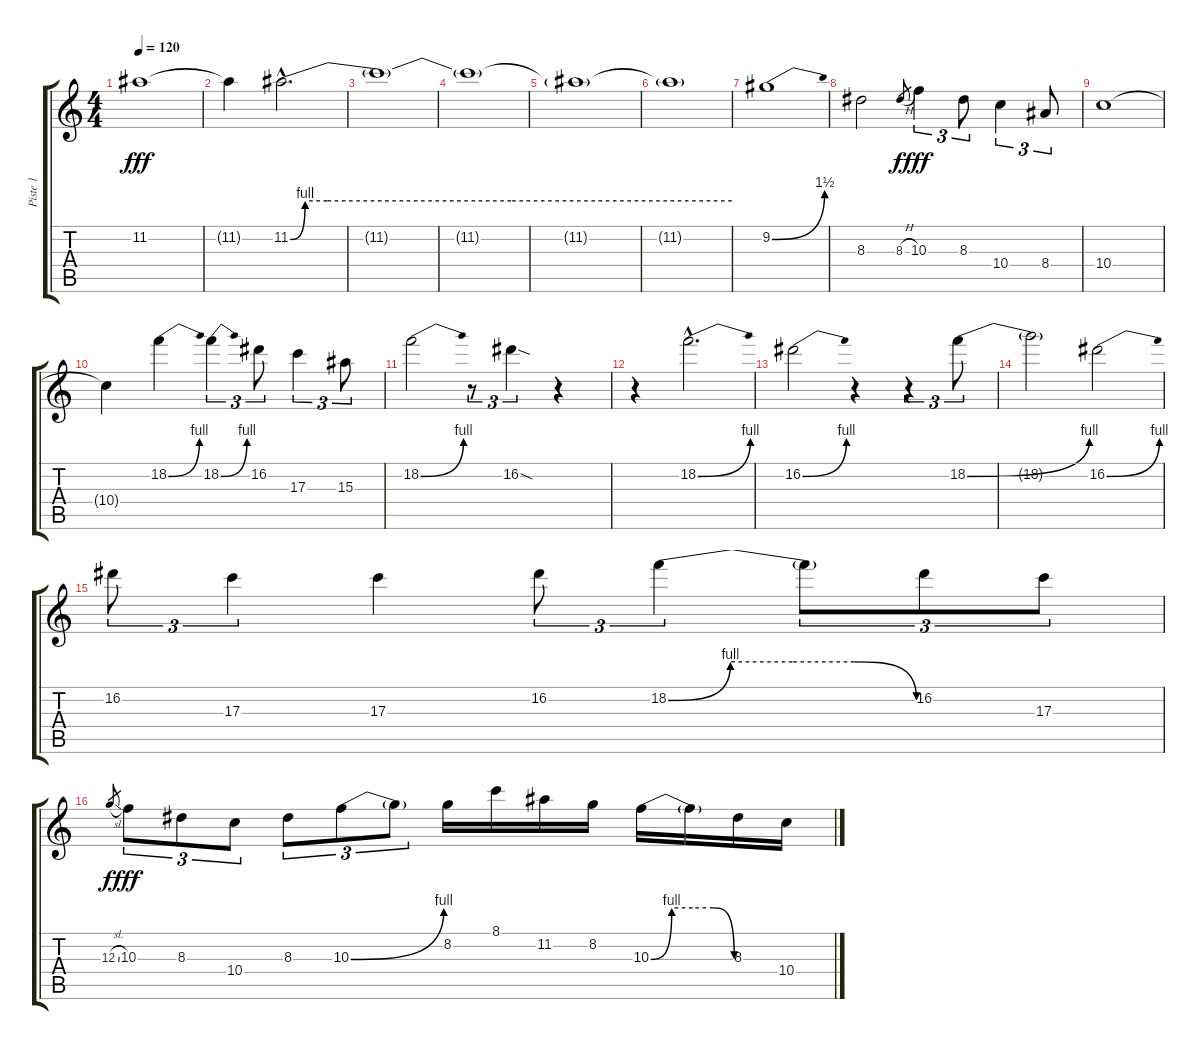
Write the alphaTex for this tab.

\track ("Piste 1" "Piste 1") {instrument overdrivenguitar}
\staff {score tabs}
\tuning (E4 B3 G3 D3 A2 E2) {hide}
\ts (4 4)
\tempo 120
\clef g2
\ks c
11.2{t}.1{dy fff} |
11.2{t}.4 11.2{be (custom 0 0 2 4 5 4 30 4 60 4) hac}.2{d} |
11.2{t}.1 |
11.2{t}.1 |
11.2{t}.1 |
11.2{t}.1 |
9.2{be (bend 0 0 60 6)}.1 |
8.3.2 8.3{h}.8{gr dy f} 10.3.4{tu (3 2) dy fff} 8.3.8{tu (3 2)} 10.4.4{tu (3 2)} 8.4.8{tu (3 2)} |
10.4.1 |
10.4{t}.4 18.2{be (bend 0 0 60 4)}.4 18.2{be (bend 0 0 60 4)}.4{tu (3 2)} 16.2.8{tu (3 2)} 17.3.4{tu (3 2)} 15.3.8{tu (3 2)} |
18.2{be (bend 0 0 60 4)}.2 r.8{tu (3 2)} 16.2{sod}.4{tu (3 2)} r.4 |
r.4 18.2{be (bend 0 0 60 4) hac}.2{d} |
16.2{be (bend 0 0 60 4)}.2 r.4 r.4{tu (3 2)} 18.2{be (bend 0 0 60 4)}.8{tu (3 2)} |
18.2{t}.2 16.2{be (bend 0 0 60 4)}.2 |
16.2.8{tu (3 2)} 17.3.4{tu (3 2)} 17.3.4 16.2.8{tu (3 2)} 18.2{be (custom 0 0 15 4 30 4 45 4 60 0)}.4{tu (3 2)} 18.2{t}.8{tu (3 2)} 16.2.8{tu (3 2)} 17.3.8{tu (3 2)} |
12.3{sl}.8{gr dy f} 10.3.8{tu (3 2) dy fff} 8.3.8{tu (3 2)} 10.4.8{tu (3 2)} 8.3.8{tu (3 2)} 10.3{be (bend 0 0 60 4)}.8{tu (3 2)} 10.3{t}.8{tu (3 2)} 8.2.16 8.1.16 11.2.16 8.2.16 10.3{be (custom 0 0 15 4 30 4 45 4 60 0)}.16 10.3{t}.16 8.3.16 10.4.16
